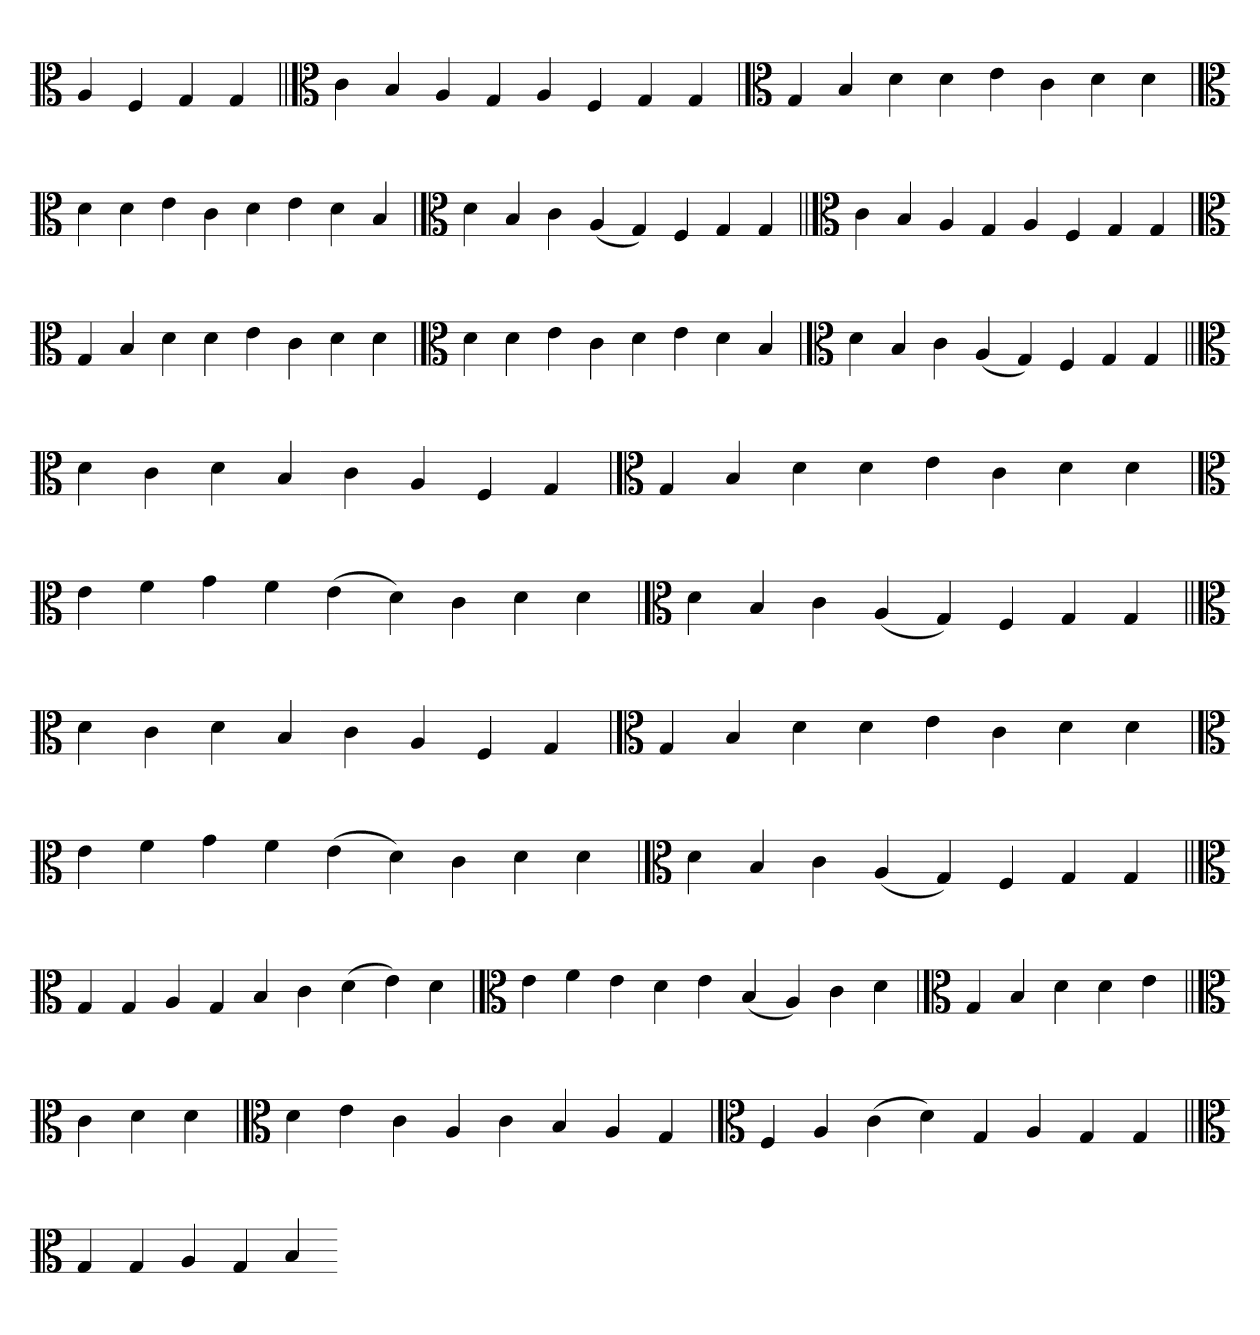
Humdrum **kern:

**kern
*part1
*staff1
*clefC3
=
4A
4F
4G
4G
=||
*clefC3
4c
4B
4A
4G
4A
4F
4G
4G
='
*clefC3
4G
4B
4d
4d
4e
4c
4d
4d
='
*clefC3
4d
4d
4e
4c
4d
4e
4d
4B
='
*clefC3
4d
4B
4c
(4A
4G)
4F
4G
4G
=||
*clefC3
4c
4B
4A
4G
4A
4F
4G
4G
='
*clefC3
4G
4B
4d
4d
4e
4c
4d
4d
='
*clefC3
4d
4d
4e
4c
4d
4e
4d
4B
='
*clefC3
4d
4B
4c
(4A
4G)
4F
4G
4G
=||
*clefC3
4d
4c
4d
4B
4c
4A
4F
4G
='
*clefC3
4G
4B
4d
4d
4e
4c
4d
4d
='
*clefC3
4e
4f
4g
4f
(4e
4d)
4c
4d
4d
='
*clefC3
4d
4B
4c
(4A
4G)
4F
4G
4G
=||
*clefC3
4d
4c
4d
4B
4c
4A
4F
4G
='
*clefC3
4G
4B
4d
4d
4e
4c
4d
4d
='
*clefC3
4e
4f
4g
4f
(4e
4d)
4c
4d
4d
='
*clefC3
4d
4B
4c
(4A
4G)
4F
4G
4G
=||
*clefC3
4G
4G
4A
4G
4B
4c
(4d
4e)
4d
='
*clefC3
4e
4f
4e
4d
4e
(4B
4A)
4c
4d
='
*clefC3
4G
4B
4d
4d
4e
=||
*clefC3
4c
4d
4d
='
*clefC3
4d
4e
4c
4A
4c
4B
4A
4G
='
*clefC3
4F
4A
(4c
4d)
4G
4A
4G
4G
=||
*clefC3
4G
4G
4A
4G
4B
=-
*-
